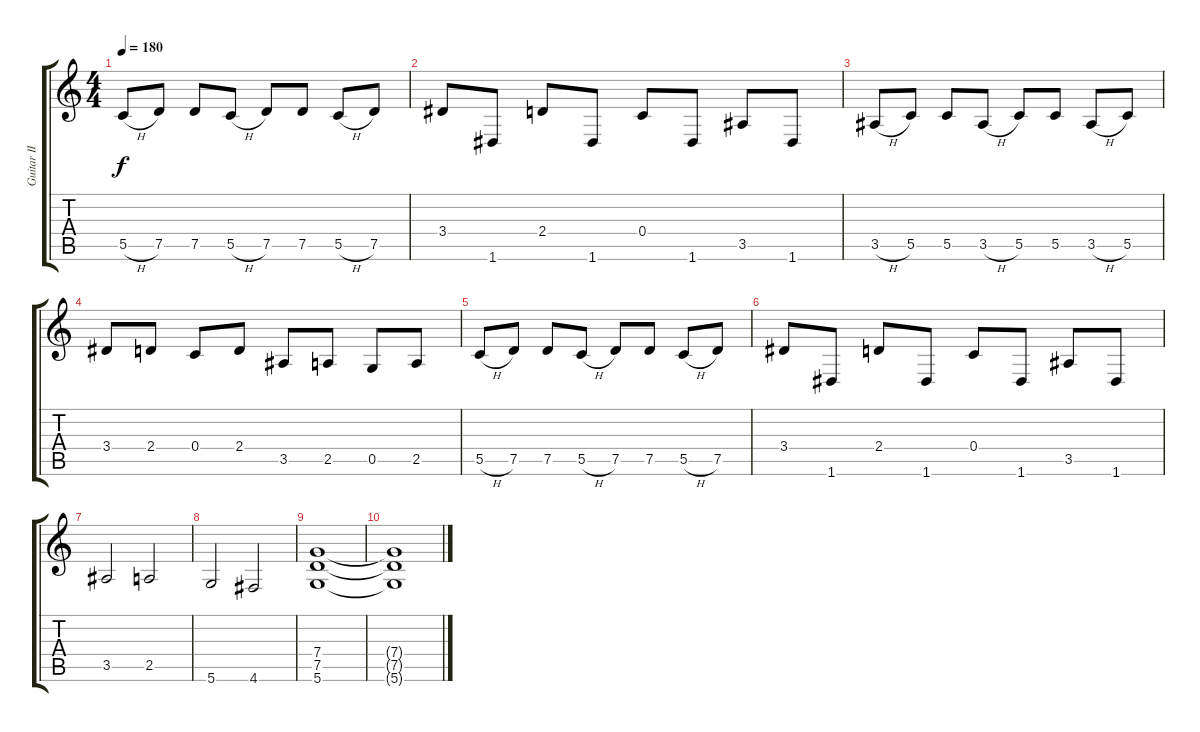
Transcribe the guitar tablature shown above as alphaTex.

\track ("Guitar II" "Guitar II") {instrument distortionguitar}
\staff {score tabs}
\tuning (D4 A3 F3 C3 G2 D2) {hide}
\ts (4 4)
\tempo 180
\clef g2
\ks c
5.5{h}.8{dy f} 7.5.8 7.5.8 5.5{h}.8 7.5.8 7.5.8 5.5{h}.8 7.5.8 |
3.4.8 1.6.8 2.4.8 1.6.8 0.4.8 1.6.8 3.5.8 1.6.8 |
3.5{h}.8 5.5.8 5.5.8 3.5{h}.8 5.5.8 5.5.8 3.5{h}.8 5.5.8 |
3.4.8 2.4.8 0.4.8 2.4.8 3.5.8 2.5.8 0.5.8 2.5.8 |
5.5{h}.8 7.5.8 7.5.8 5.5{h}.8 7.5.8 7.5.8 5.5{h}.8 7.5.8 |
3.4.8 1.6.8 2.4.8 1.6.8 0.4.8 1.6.8 3.5.8 1.6.8 |
3.5.2 2.5.2 |
5.6.2 4.6.2 |
(7.4 7.5 5.6).1 |
(7.4{t} 7.5{t} 5.6{t}).1
